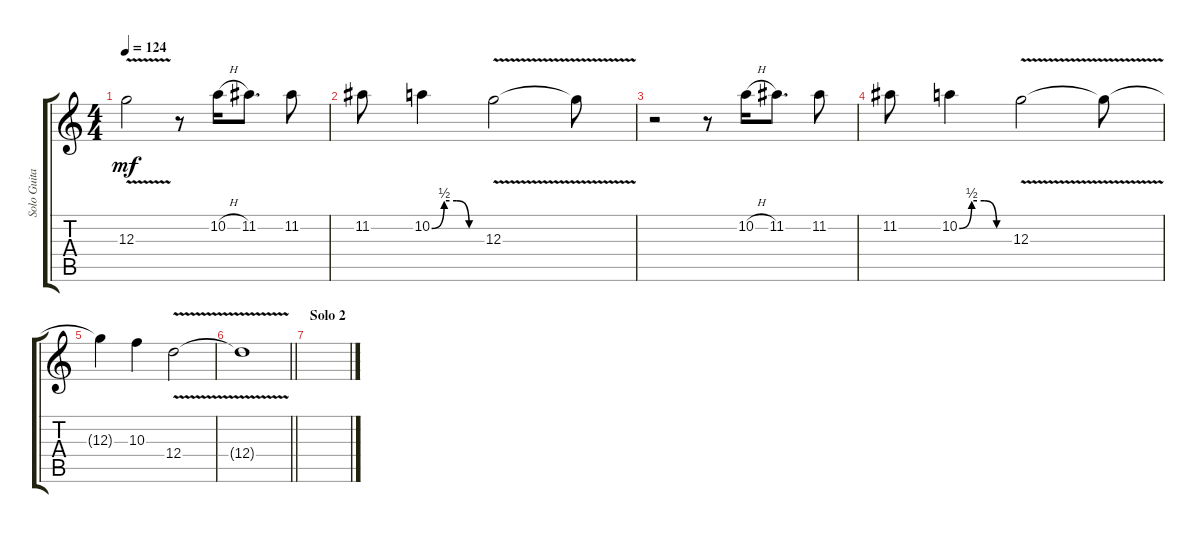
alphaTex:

\track ("Solo Guitar" "Solo Guita") {instrument distortionguitar}
\staff {score tabs}
\tuning (E4 B3 G3 D3 A2 E2) {hide}
\ts (4 4)
\tempo 124
\clef g2
\ks c
12.3{v t}.2{dy mf} r.8 10.2{h}.16 11.2.8{d} 11.2.8 |
11.2.8 10.2{be (custom 0 0 15 2 30 2 45 0 60 0)}.4 12.3{v}.2 12.3{t}.8 |
r.2 r.8 10.2{h}.16 11.2.8{d} 11.2.8 |
11.2.8 10.2{be (custom 0 0 15 2 30 2 45 0 60 0)}.4 12.3{v}.2 12.3{t}.8 |
12.3{t}.4 10.3.4 12.4{v}.2 |
\barLineRight lightlight
12.4{t}.1 |
\section ("" "Solo 2")
